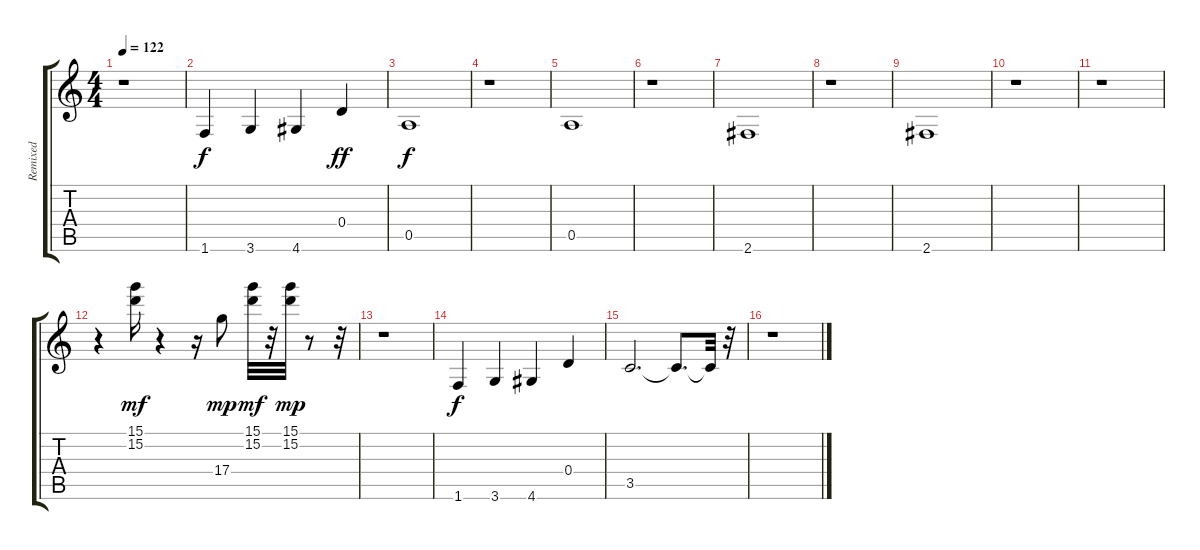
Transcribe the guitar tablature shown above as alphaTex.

\track ("Remixed" "Remixed") {instrument electricguitarclean}
\staff {score tabs}
\tuning (E4 B3 G3 D3 A2 E2) {hide}
\ts (4 4)
\tempo 122
\clef g2
\ks c
r.1{dy f} |
1.6.4 3.6.4 4.6.4 0.4.4{dy ff} |
0.5.1{dy f} |
r.1 |
0.5.1 |
r.1 |
2.6.1 |
r.1 |
2.6.1 |
r.1 |
r.1 |
r.4 (15.1 15.2).16{dy mf} r.4 r.16 17.4.8{dy mp} (15.1 15.2).32{dy mf} r.32 (15.1 15.2).32{dy mp} r.8 r.32 |
r.1 |
1.6.4{dy f} 3.6.4 4.6.4 0.4.4 |
3.5.2{d} 3.5{t}.8{d} 3.5{t}.32 r.32 |
r.1
